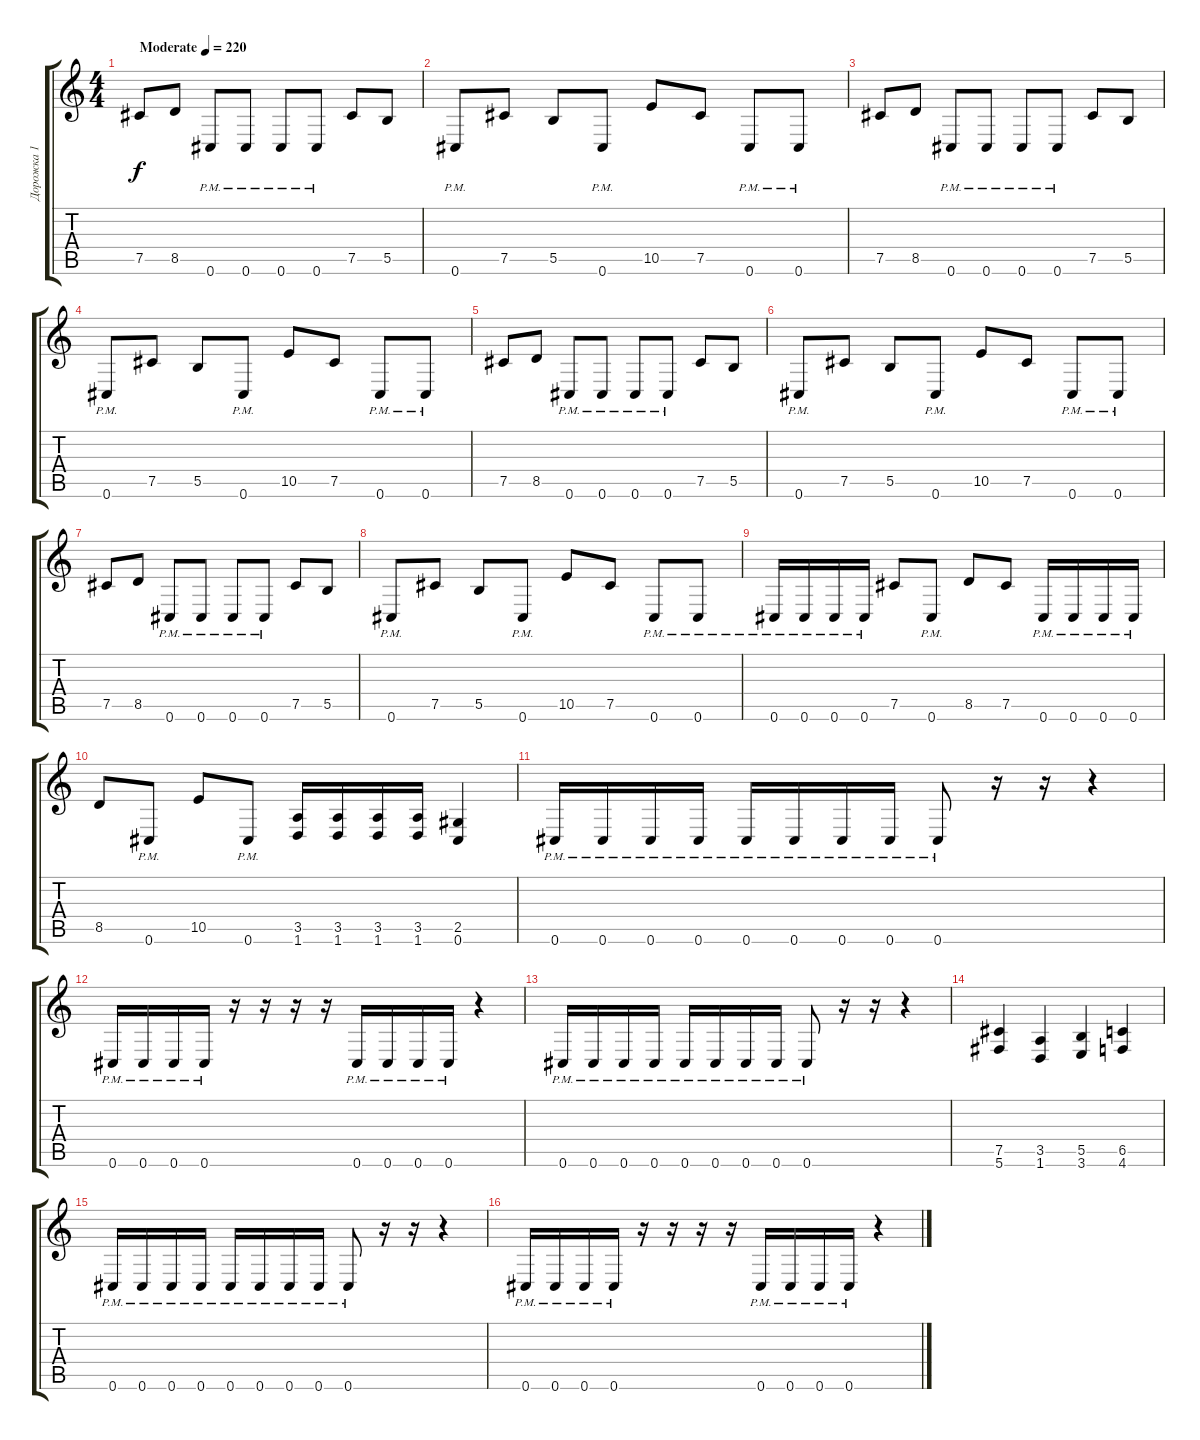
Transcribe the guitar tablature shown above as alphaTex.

\track ("Дорожка 1" "Дорожка 1") {instrument distortionguitar}
\staff {score tabs}
\tuning (Db4 Ab3 E3 B2 Gb2 Db2) {hide}
\ts (4 4)
\tempo (220 "Moderate")
\clef g2
\ks c
7.5.8{dy f instrument distortionguitar} 8.5.8 0.6{pm}.8 0.6{pm}.8 0.6{pm}.8 0.6{pm}.8 7.5.8 5.5.8 |
0.6{pm}.8 7.5.8 5.5.8 0.6{pm}.8 10.5.8 7.5.8 0.6{pm}.8 0.6{pm}.8 |
7.5.8 8.5.8 0.6{pm}.8 0.6{pm}.8 0.6{pm}.8 0.6{pm}.8 7.5.8 5.5.8 |
0.6{pm}.8 7.5.8 5.5.8 0.6{pm}.8 10.5.8 7.5.8 0.6{pm}.8 0.6{pm}.8 |
7.5.8 8.5.8 0.6{pm}.8 0.6{pm}.8 0.6{pm}.8 0.6{pm}.8 7.5.8 5.5.8 |
0.6{pm}.8 7.5.8 5.5.8 0.6{pm}.8 10.5.8 7.5.8 0.6{pm}.8 0.6{pm}.8 |
7.5.8 8.5.8 0.6{pm}.8 0.6{pm}.8 0.6{pm}.8 0.6{pm}.8 7.5.8 5.5.8 |
0.6{pm}.8 7.5.8 5.5.8 0.6{pm}.8 10.5.8 7.5.8 0.6{pm}.8 0.6{pm}.8 |
0.6{pm}.16 0.6{pm}.16 0.6{pm}.16 0.6{pm}.16 7.5.8 0.6{pm}.8 8.5.8 7.5.8 0.6{pm}.16 0.6{pm}.16 0.6{pm}.16 0.6{pm}.16 |
8.5.8 0.6{pm}.8 10.5.8 0.6{pm}.8 (3.5 1.6).16 (3.5 1.6).16 (3.5 1.6).16 (3.5 1.6).16 (2.5 0.6).4 |
0.6{pm}.16 0.6{pm}.16 0.6{pm}.16 0.6{pm}.16 0.6{pm}.16 0.6{pm}.16 0.6{pm}.16 0.6{pm}.16 0.6{pm}.8 r.16 r.16 r.4 |
0.6{pm}.16 0.6{pm}.16 0.6{pm}.16 0.6{pm}.16 r.16 r.16 r.16 r.16 0.6{pm}.16 0.6{pm}.16 0.6{pm}.16 0.6{pm}.16 r.4 |
0.6{pm}.16 0.6{pm}.16 0.6{pm}.16 0.6{pm}.16 0.6{pm}.16 0.6{pm}.16 0.6{pm}.16 0.6{pm}.16 0.6{pm}.8 r.16 r.16 r.4 |
(7.5 5.6).4 (3.5 1.6).4 (5.5 3.6).4 (6.5 4.6).4 |
0.6{pm}.16 0.6{pm}.16 0.6{pm}.16 0.6{pm}.16 0.6{pm}.16 0.6{pm}.16 0.6{pm}.16 0.6{pm}.16 0.6{pm}.8 r.16 r.16 r.4 |
0.6{pm}.16 0.6{pm}.16 0.6{pm}.16 0.6{pm}.16 r.16 r.16 r.16 r.16 0.6{pm}.16 0.6{pm}.16 0.6{pm}.16 0.6{pm}.16 r.4
